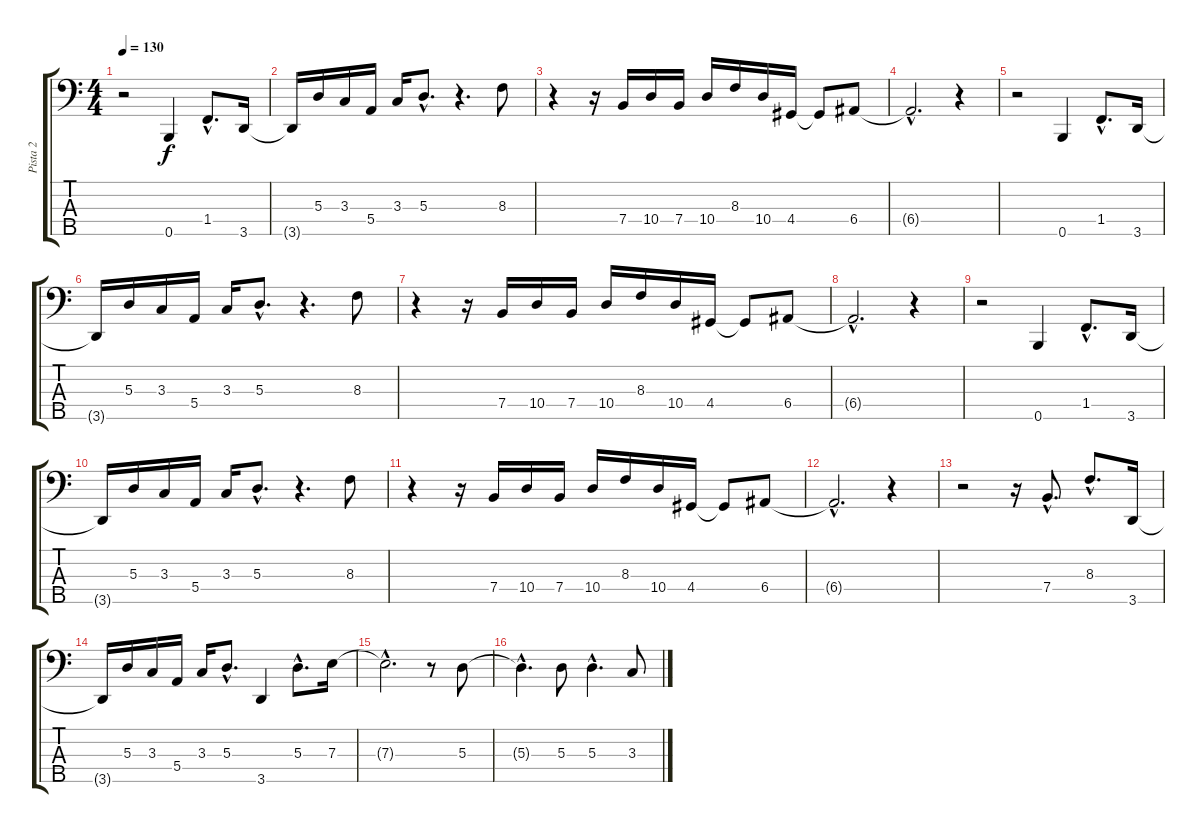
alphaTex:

\track ("Pista 2" "Pista 2") {instrument fretlessbass}
\staff {score tabs}
\tuning (G2 D2 A1 E1 B0) {hide}
\ts (4 4)
\tempo 130
\clef f4
\ks c
r.2{dy f instrument fretlessbass} 0.5.4 1.4{hac}.8{d} 3.5.16 |
3.5{t}.16 5.3.16 3.3.16 5.4.16 3.3.16 5.3{hac}.8{d} r.4{d} 8.3.8 |
r.4 r.16 7.4.16 10.4.16 7.4.16 10.4.16 8.3.16 10.4.16 4.4.16 4.4{t}.8 6.4.8 |
6.4{hac t}.2{d} r.4 |
r.2 0.5.4 1.4{hac}.8{d} 3.5.16 |
3.5{t}.16 5.3.16 3.3.16 5.4.16 3.3.16 5.3{hac}.8{d} r.4{d} 8.3.8 |
r.4 r.16 7.4.16 10.4.16 7.4.16 10.4.16 8.3.16 10.4.16 4.4.16 4.4{t}.8 6.4.8 |
6.4{hac t}.2{d} r.4 |
r.2 0.5.4 1.4{hac}.8{d} 3.5.16 |
3.5{t}.16 5.3.16 3.3.16 5.4.16 3.3.16 5.3{hac}.8{d} r.4{d} 8.3.8 |
r.4 r.16 7.4.16 10.4.16 7.4.16 10.4.16 8.3.16 10.4.16 4.4.16 4.4{t}.8 6.4.8 |
6.4{hac t}.2{d} r.4 |
r.2 r.16 7.4{hac}.8{d} 8.3{hac}.8{d} 3.5.16 |
3.5{t}.16 5.3.16 3.3.16 5.4.16 3.3.16 5.3{hac}.8{d} 3.5.4 5.3{hac}.8{d} 7.3.16 |
7.3{hac t}.2{d} r.8 5.3.8 |
5.3{hac t}.4{d} 5.3.8 5.3{hac}.4{d} 3.3.8
